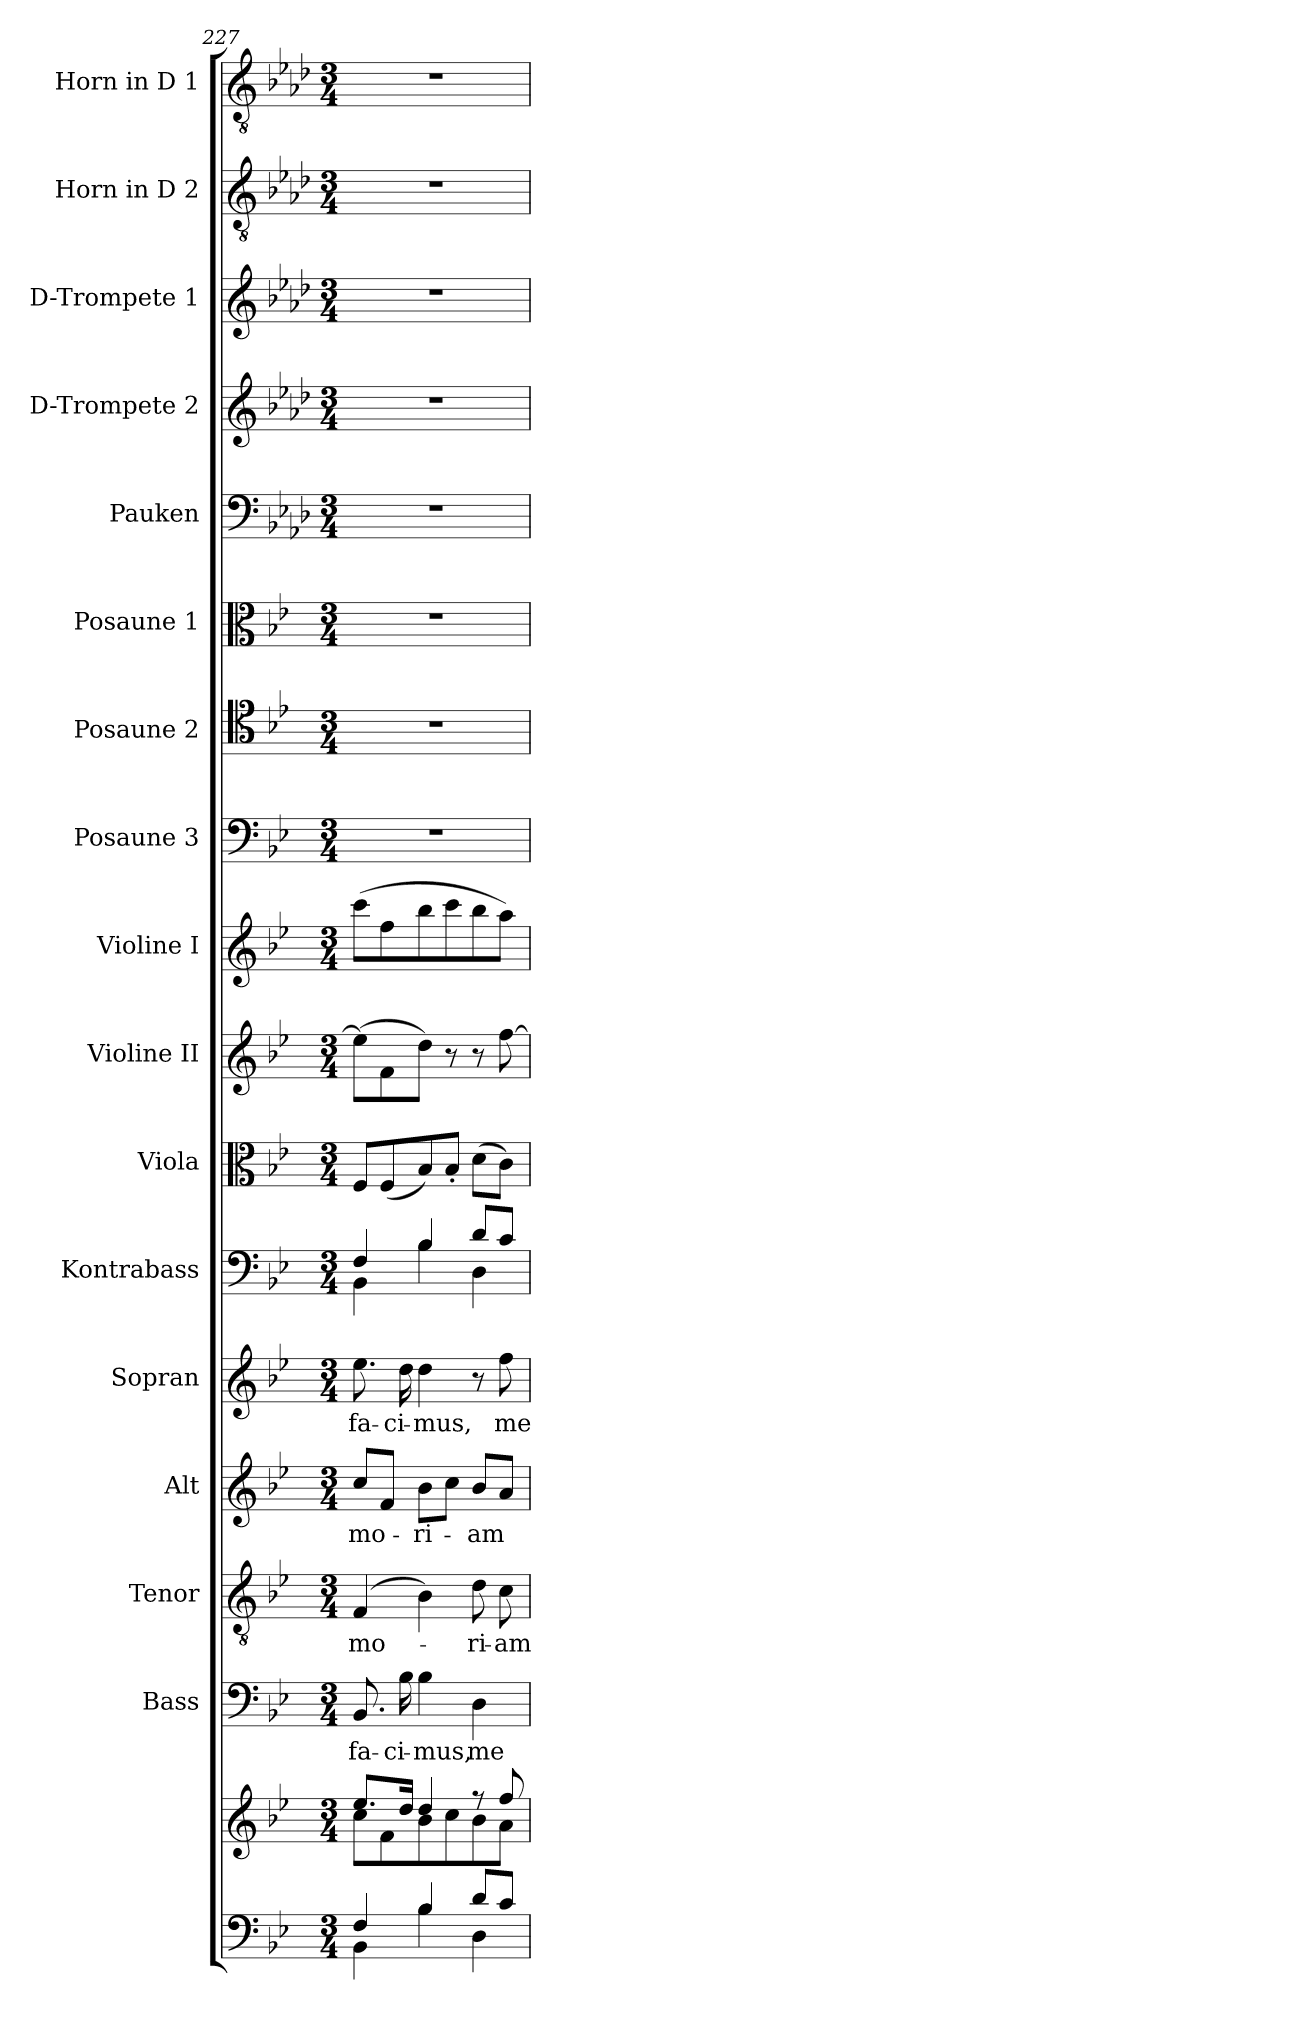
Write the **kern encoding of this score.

**kern	**kern	**kern	**text	**kern	**text	**kern	**text	**kern	**text	**kern	**kern	**kern	**kern	**kern	**kern	**kern	**kern	**kern	**kern	**kern	**kern
*part17	*part17	*part16	*part16	*part15	*part15	*part14	*part14	*part13	*part13	*part12	*part11	*part10	*part9	*part8	*part7	*part6	*part5	*part4	*part3	*part2	*part1
*staff18	*staff17	*staff16	*staff16	*staff15	*staff15	*staff14	*staff14	*staff13	*staff13	*staff12	*staff11	*staff10	*staff9	*staff8	*staff7	*staff6	*staff5	*staff4	*staff3	*staff2	*staff1
*	*	*I"Bass	*	*I"Tenor	*	*I"Alt	*	*I"Sopran	*	*I"Kontrabass	*I"Viola	*I"Violine II	*I"Violine I	*I"Posaune 3	*I"Posaune 2	*I"Posaune 1	*I"Pauken	*I"D-Trompete 2	*I"D-Trompete 1	*I"Horn in D 2	*I"Horn in D 1
*	*	*I'B.	*	*I'T.	*	*I'A.	*	*I'S.	*	*I'Kb.	*I'Vla.	*I'Vl. II	*I'Vl. I	*I'Pos. 3	*I'Pos. 2	*I'Pos. 1	*I'Pk.	*I'D Trp. 2	*I'D Trp. 1	*I'Hrn. 2	*I'Hrn. 1
*clefF4	*clefG2	*clefF4	*	*clefGv2	*	*clefG2	*	*clefG2	*	*clefF4	*clefC3	*clefG2	*clefG2	*clefF4	*clefC4	*clefC3	*clefF4	*clefG2	*clefG2	*clefGv2	*clefGv2
*	*	*	*	*	*	*	*	*	*	*ITrd7c12	*	*	*	*	*	*	*ITrd-1c-2	*ITrd-1c-2	*ITrd-1c-2	*ITrd-1c-2	*ITrd-1c-2
*k[b-e-]	*k[b-e-]	*k[b-e-]	*	*k[b-e-]	*	*k[b-e-]	*	*k[b-e-]	*	*k[b-e-]	*k[b-e-]	*k[b-e-]	*k[b-e-]	*k[b-e-]	*k[b-e-]	*k[b-e-]	*k[b-e-]	*k[b-e-]	*k[b-e-]	*k[b-e-]	*k[b-e-]
*B-:	*B-:	*B-:	*	*B-:	*	*B-:	*	*B-:	*	*B-:	*B-:	*B-:	*B-:	*B-:	*B-:	*B-:	*B-:	*B-:	*B-:	*B-:	*B-:
*M3/4	*M3/4	*M3/4	*	*M3/4	*	*M3/4	*	*M3/4	*	*M3/4	*M3/4	*M3/4	*M3/4	*M3/4	*M3/4	*M3/4	*M3/4	*M3/4	*M3/4	*M3/4	*M3/4
=227	=227	=227	=227	=227	=227	=227	=227	=227	=227	=227	=227	=227	=227	=227	=227	=227	=227	=227	=227	=227	=227
*^	*^	*	*	*	*	*	*	*	*	*	*	*	*	*	*	*	*	*	*	*	*
!	!	!	!	!	!LO:LY:b	!	!LO:LY:b	!	!LO:LY:b	!	!LO:LY:b	!	!	!	!	!	!	!	!	!	!	!	!
*	*	*	*	*	*	*	*	*	*	*	*	*^	*	*	*	*	*	*	*	*	*	*	*
4F/	4BB-\	8.ee-/L	8cc\L	8.BB-/	fa-	(4F/	-mo-	8cc/L	-mo-	8.ee-\	fa-	4FF/	4BBB-\	8F/L	(>8ee-\L]	(>8ccc\L	2.r	2.r	2.r	2.r	2.r	2.r	2.r	2.r
.	.	.	8f\	.	.	.	.	8f/J	.	.	.	.	.	(<8F/	8f\	8ff\	.	.	.	.	.	.	.	.
!	!	!	!	!	!LO:LY:b	!	!	!	!	!	!LO:LY:b	!	!	!	!	!	!	!	!	!	!	!	!	!
.	.	16dd/Jk	.	16B-\	-ci-	.	.	.	.	16dd\	-ci-	.	.	.	.	.	.	.	.	.	.	.	.	.
!	!	!	!	!	!LO:LY:b	!	!	!	!LO:LY:b	!	!LO:LY:b	!	!	!	!	!	!	!	!	!	!	!	!	!
4B-/	4B-\	4dd/	8b-\	4B-\	-mus,	4B-\)	.	8b-\L	-ri-	4dd\	-mus,	4BB-/	4BB-\	8B-/)	8dd\J)	8bb-\	.	.	.	.	.	.	.	.
.	.	.	8cc\	.	.	.	.	8cc\J	.	.	.	.	.	8B-'</J	8r	8ccc\	.	.	.	.	.	.	.	.
!	!	!	!	!	!LO:LY:b	!	!LO:LY:b	!	!LO:LY:b	!	!	!	!	!	!	!	!	!	!	!	!	!	!	!
8d/L	4D\	8rff	8b-\	4D\	me-	8d\	-ri-	8b-/L	-am	8r	.	8D/L	4DD\	(>8d\L	8r	8bb-\	.	.	.	.	.	.	.	.
!	!	!	!	!	!	!	!LO:LY:b	!	!	!	!LO:LY:b	!	!	!	!	!	!	!	!	!	!	!	!	!
8c/J	.	8ff/	8a\J	.	.	8c\	-am	8a/J	.	8ff\	me-	8C/J	.	8c\J)	[8ff\	8aa\J)	.	.	.	.	.	.	.	.
*v	*v	*	*	*	*	*	*	*	*	*	*	*v	*v	*	*	*	*	*	*	*	*	*	*	*
*	*v	*v	*	*	*	*	*	*	*	*	*	*	*	*	*	*	*	*	*	*	*	*
=	=	=	=	=	=	=	=	=	=	=	=	=	=	=	=	=	=	=	=	=	=
*-	*-	*-	*-	*-	*-	*-	*-	*-	*-	*-	*-	*-	*-	*-	*-	*-	*-	*-	*-	*-	*-
